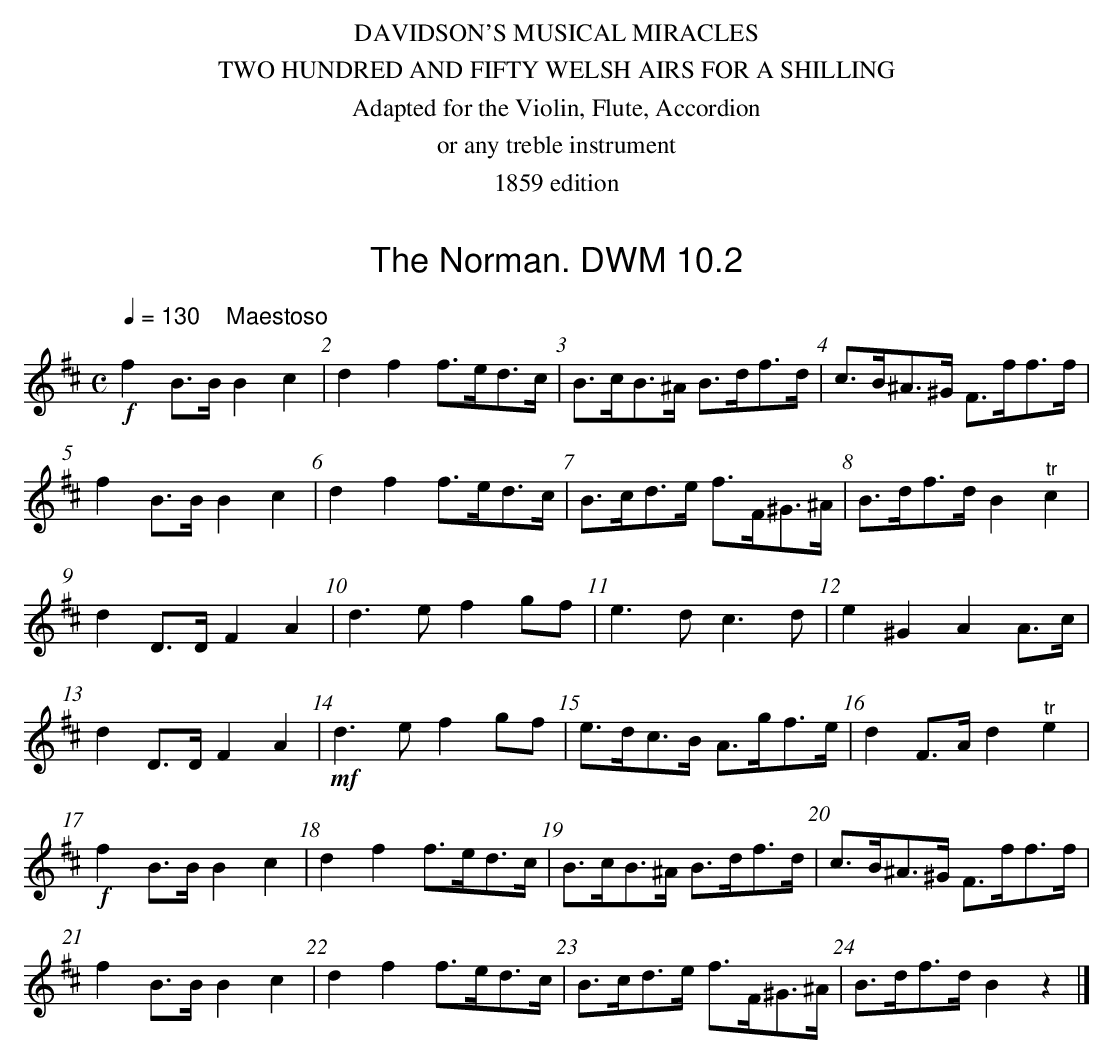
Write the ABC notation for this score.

X:1
T:Norman. DWM 10.2, The
M:C
L:1/8
K:C
Q:1/4=130 "    Maestoso"
K:Bm
!f!f2 B>B B2c2|d2f2 f>ed>c|B>cB>^A B>df>d|c>B^A>^G F>ff>f|
f2 B>B B2c2|d2f2 f>ed>c|B>cd>e f>F^G>^A|B>df>d B2"^tr"c2|
d2 D>D F2A2|d3e f2 gf|e3d c3d|e2^G2A2 A>c|
d2 D>D F2A2|!mf!d3e f2 gf|e>dc>B A>gf>e|d2 F>A d2 "^tr"e2|
!f!f2 B>B B2c2|d2f2 f>ed>c|B>cB>^A B>df>d|c>B^A>^G F>ff>f|
f2 B>B B2c2|d2f2 f>ed>c|B>cd>e f>F^G>^A|B>df>d B2z2|]
